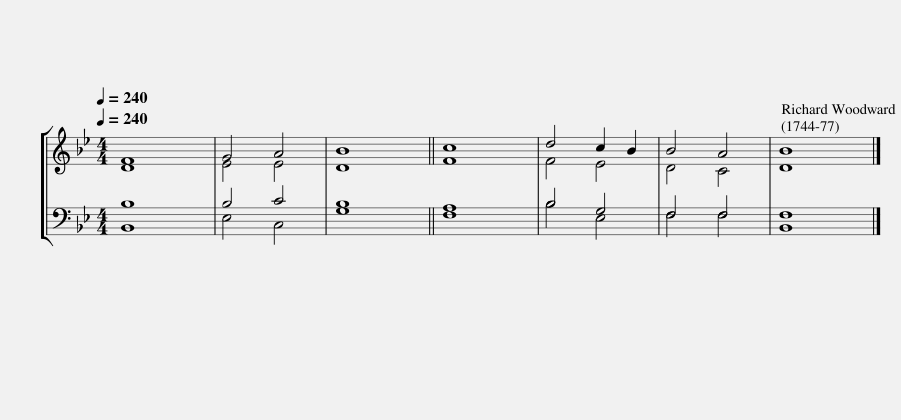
X:1
%%score [ ( 1 2 ) ( 3 4 ) ]
L:1/8
Q:1/4=240
M:4/4
I:linebreak $
K:Bb
V:1 treble
V:2 treble
V:3 bass
V:4 bass
V:1
 F8 | G4 A4 | B8 || c8 | d4 c2 B2 | %5
 B4 A4 | B8 |] %7
V:2
 D8 | E4 E4 | D8 || F8 | F4 E4 | %5
 D4 C4 | D8 |] %7
V:3
 B,8 | B,4 C4 | B,8 || A,8 | B,4 G,4 | %5
 F,4 F,4 | F,8 |] %7
V:4
 B,,8 | E,4 C,4 | G,8 || F,8 | B,4 E,4 | %5
 F,4 F,4 | B,,8 |] %7
